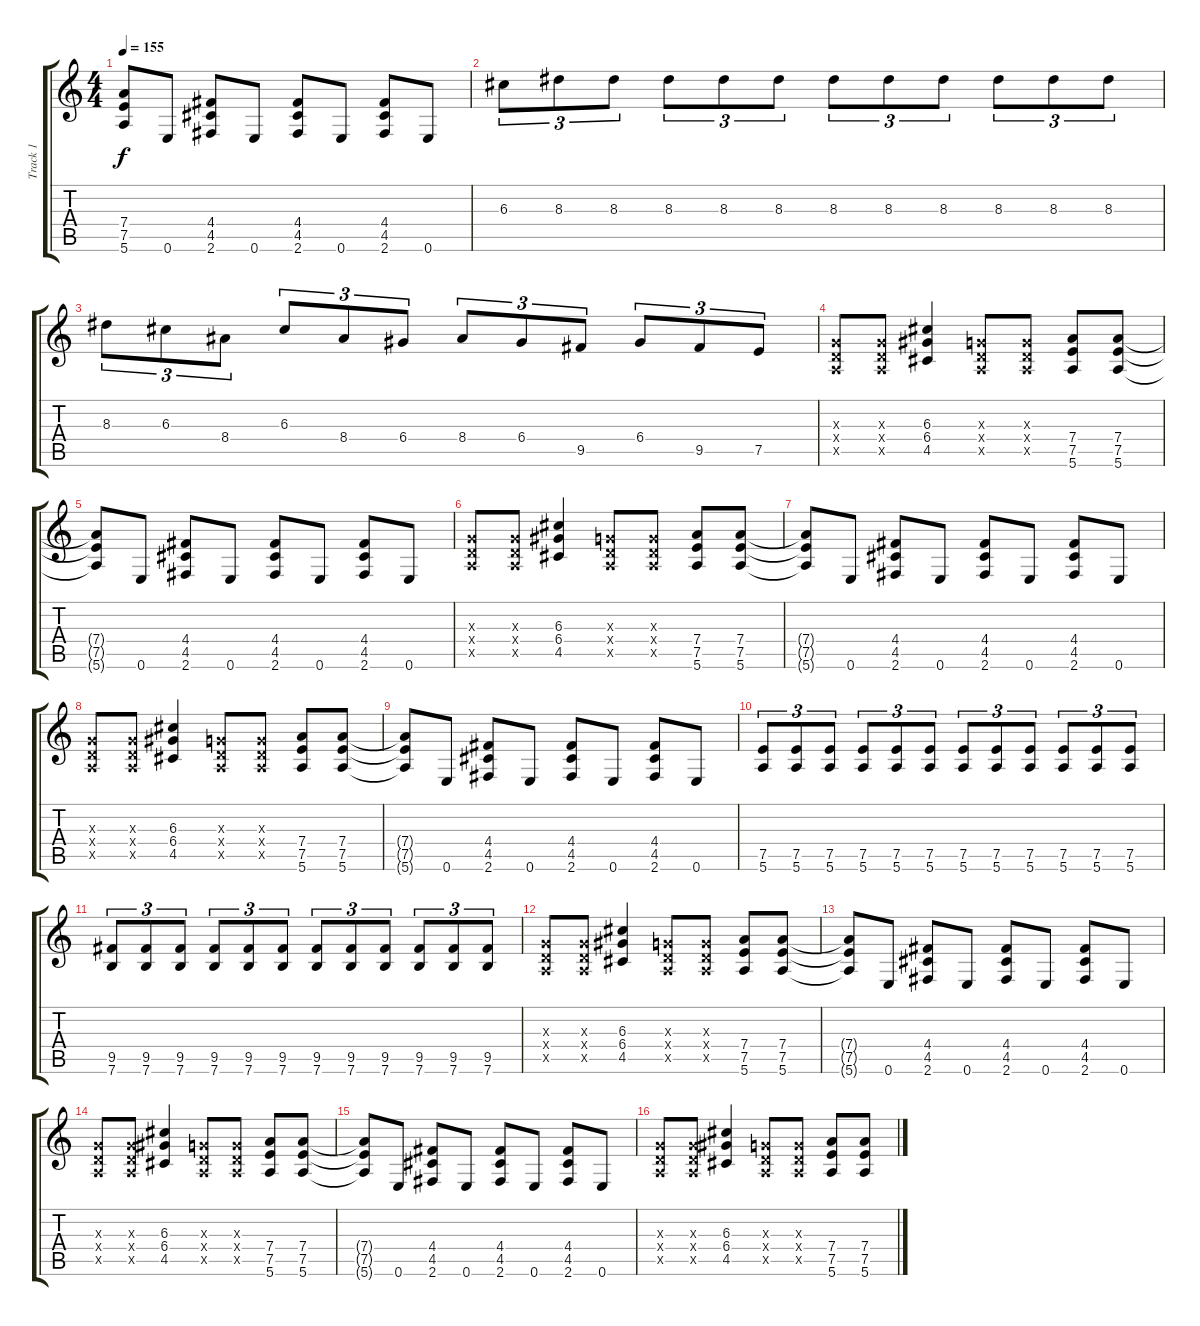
\track ("Track 1" "Track 1") {instrument distortionguitar}
\staff {score tabs}
\tuning (E4 B3 G3 D3 A2 E2) {hide}
\ts (4 4)
\tempo 155
\clef g2
\ks c
(7.4{t} 7.5{t} 5.6{t}).8{dy f} 0.6.8 (4.4 4.5 2.6).8 0.6.8 (4.4 4.5 2.6).8 0.6.8 (4.4 4.5 2.6).8 0.6.8 |
6.3.8{tu (3 2)} 8.3.8{tu (3 2)} 8.3.8{tu (3 2)} 8.3.8{tu (3 2)} 8.3.8{tu (3 2)} 8.3.8{tu (3 2)} 8.3.8{tu (3 2)} 8.3.8{tu (3 2)} 8.3.8{tu (3 2)} 8.3.8{tu (3 2)} 8.3.8{tu (3 2)} 8.3.8{tu (3 2)} |
8.3.8{tu (3 2)} 6.3.8{tu (3 2)} 8.4.8{tu (3 2)} 6.3.8{tu (3 2)} 8.4.8{tu (3 2)} 6.4.8{tu (3 2)} 8.4.8{tu (3 2)} 6.4.8{tu (3 2)} 9.5.8{tu (3 2)} 6.4.8{tu (3 2)} 9.5.8{tu (3 2)} 7.5.8{tu (3 2)} |
(0.3{x} 0.4{x} 0.5{x}).8 (0.3{x} 0.4{x} 0.5{x}).8 (6.3 6.4 4.5).4 (0.3{x} 0.4{x} 0.5{x}).8 (0.3{x} 0.4{x} 0.5{x}).8 (7.4 7.5 5.6).8 (7.4 7.5 5.6).8 |
(7.4{t} 7.5{t} 5.6{t}).8 0.6.8 (4.4 4.5 2.6).8 0.6.8 (4.4 4.5 2.6).8 0.6.8 (4.4 4.5 2.6).8 0.6.8 |
(0.3{x} 0.4{x} 0.5{x}).8 (0.3{x} 0.4{x} 0.5{x}).8 (6.3 6.4 4.5).4 (0.3{x} 0.4{x} 0.5{x}).8 (0.3{x} 0.4{x} 0.5{x}).8 (7.4 7.5 5.6).8 (7.4 7.5 5.6).8 |
(7.4{t} 7.5{t} 5.6{t}).8 0.6.8 (4.4 4.5 2.6).8 0.6.8 (4.4 4.5 2.6).8 0.6.8 (4.4 4.5 2.6).8 0.6.8 |
(0.3{x} 0.4{x} 0.5{x}).8 (0.3{x} 0.4{x} 0.5{x}).8 (6.3 6.4 4.5).4 (0.3{x} 0.4{x} 0.5{x}).8 (0.3{x} 0.4{x} 0.5{x}).8 (7.4 7.5 5.6).8 (7.4 7.5 5.6).8 |
(7.4{t} 7.5{t} 5.6{t}).8 0.6.8 (4.4 4.5 2.6).8 0.6.8 (4.4 4.5 2.6).8 0.6.8 (4.4 4.5 2.6).8 0.6.8 |
(7.5 5.6).8{tu (3 2)} (7.5 5.6).8{tu (3 2)} (7.5 5.6).8{tu (3 2)} (7.5 5.6).8{tu (3 2)} (7.5 5.6).8{tu (3 2)} (7.5 5.6).8{tu (3 2)} (7.5 5.6).8{tu (3 2)} (7.5 5.6).8{tu (3 2)} (7.5 5.6).8{tu (3 2)} (7.5 5.6).8{tu (3 2)} (7.5 5.6).8{tu (3 2)} (7.5 5.6).8{tu (3 2)} |
(9.5 7.6).8{tu (3 2)} (9.5 7.6).8{tu (3 2)} (9.5 7.6).8{tu (3 2)} (9.5 7.6).8{tu (3 2)} (9.5 7.6).8{tu (3 2)} (9.5 7.6).8{tu (3 2)} (9.5 7.6).8{tu (3 2)} (9.5 7.6).8{tu (3 2)} (9.5 7.6).8{tu (3 2)} (9.5 7.6).8{tu (3 2)} (9.5 7.6).8{tu (3 2)} (9.5 7.6).8{tu (3 2)} |
(0.3{x} 0.4{x} 0.5{x}).8 (0.3{x} 0.4{x} 0.5{x}).8 (6.3 6.4 4.5).4 (0.3{x} 0.4{x} 0.5{x}).8 (0.3{x} 0.4{x} 0.5{x}).8 (7.4 7.5 5.6).8 (7.4 7.5 5.6).8 |
(7.4{t} 7.5{t} 5.6{t}).8 0.6.8 (4.4 4.5 2.6).8 0.6.8 (4.4 4.5 2.6).8 0.6.8 (4.4 4.5 2.6).8 0.6.8 |
(0.3{x} 0.4{x} 0.5{x}).8 (0.3{x} 0.4{x} 0.5{x}).8 (6.3 6.4 4.5).4 (0.3{x} 0.4{x} 0.5{x}).8 (0.3{x} 0.4{x} 0.5{x}).8 (7.4 7.5 5.6).8 (7.4 7.5 5.6).8 |
(7.4{t} 7.5{t} 5.6{t}).8 0.6.8 (4.4 4.5 2.6).8 0.6.8 (4.4 4.5 2.6).8 0.6.8 (4.4 4.5 2.6).8 0.6.8 |
(0.3{x} 0.4{x} 0.5{x}).8 (0.3{x} 0.4{x} 0.5{x}).8 (6.3 6.4 4.5).4 (0.3{x} 0.4{x} 0.5{x}).8 (0.3{x} 0.4{x} 0.5{x}).8 (7.4 7.5 5.6).8 (7.4 7.5 5.6).8
